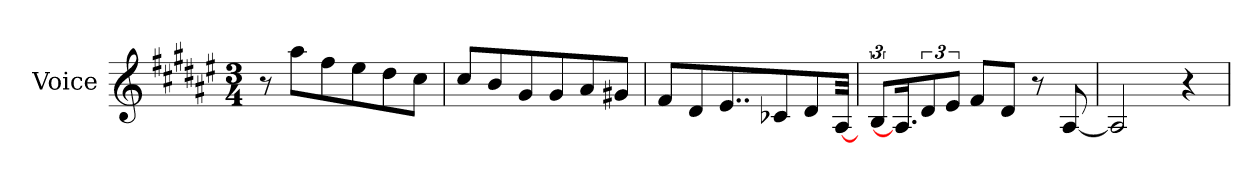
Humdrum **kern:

**kern
*part1
*staff1
*I"Voice
*I'Voice
*clefG2
*k[f#c#g#d#a#e#]
*M3/4
=1
8r
8aa#\L
8ff#\
8ee#\
8dd#\
8cc#\J
=2
8cc#/L
8b/
8g#/
8g#/
8a#/
8g#X/J
=3
8f#/L
8d#/
8..e#/
8c-X/
8d#/
[32A#/J
=4
12B/L
16.A#/J]
12d#/
12e#/J
8f#/L
8d#/J
8r
[<8A#/
=5
2A#/]
4r
=
*-
